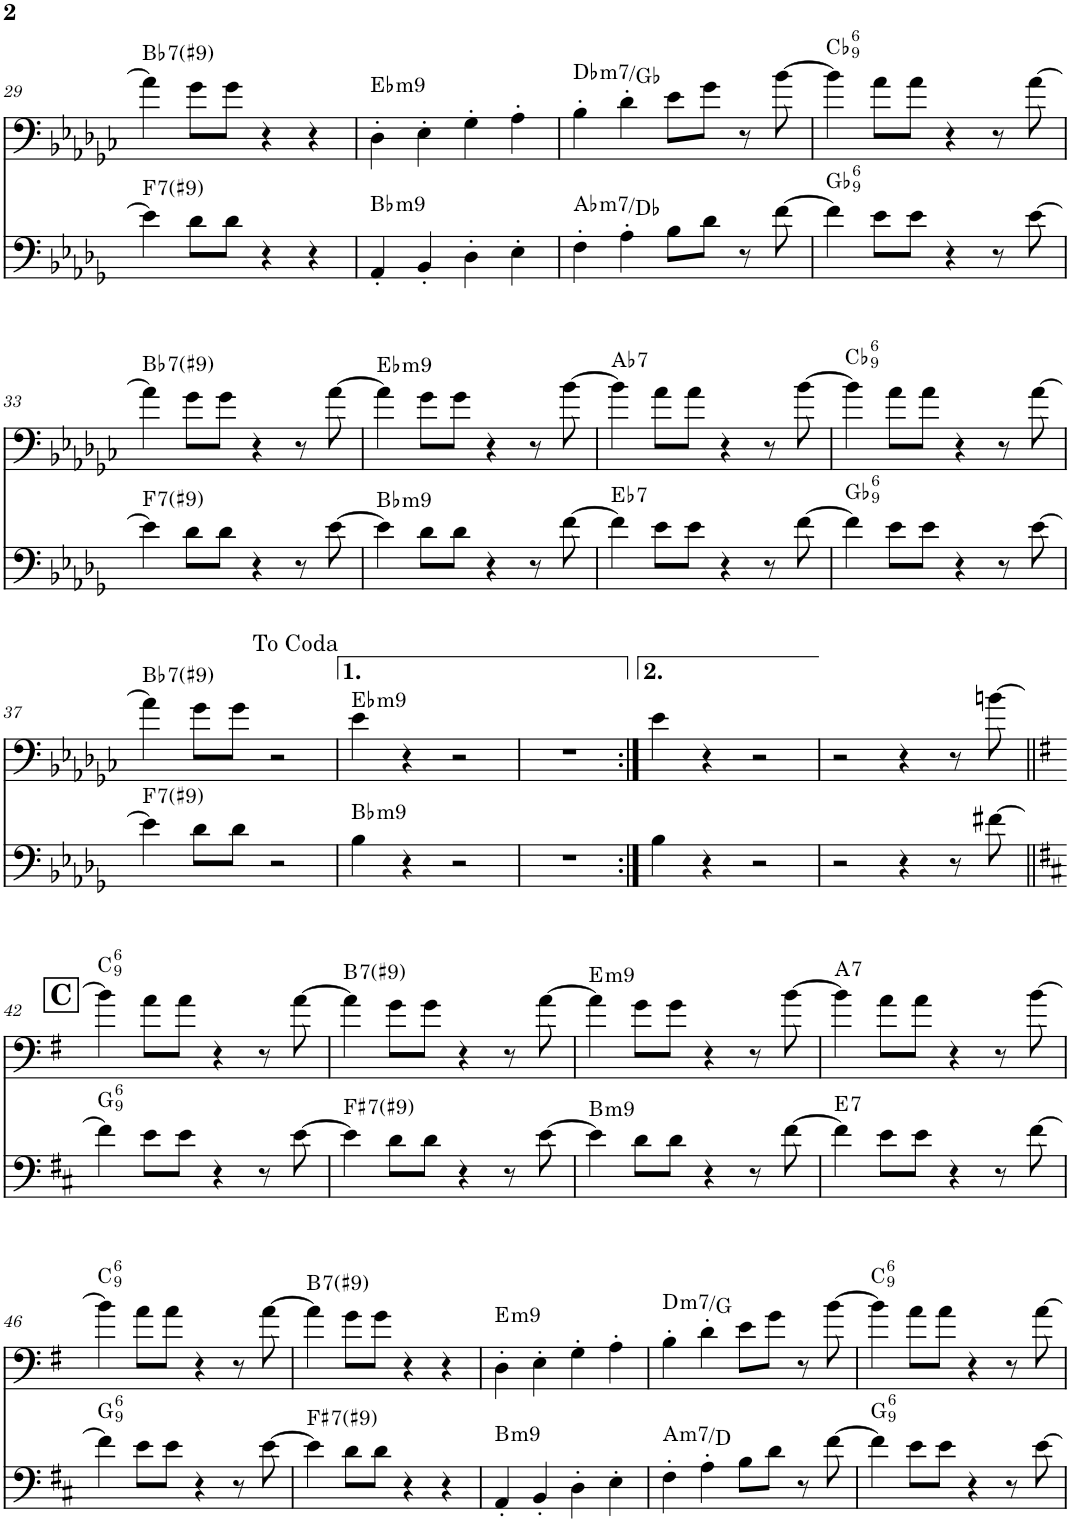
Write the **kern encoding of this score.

**kern	**harte	**kern	**harte
*part2	*part2	*part1	*part1
*staff2	*	*staff1	*
*I"Piano	*	*I"Trombone	*
*I'Pno	*	*I'Trb	*
!!LO:PB:g=z
*clefF4	*	*clefF4	*
*Trd-3c-5	*	*	*
*k[b-e-a-d-g-]	*	*k[b-e-a-d-g-c-]	*
*M4/4	*	*M4/4	*
=29	=29	=29	=29
!	!LO:H:kt=7	!	!LO:H:kt=7
4e-\]	F:7(#9)	4a-\]	Bb:7(#9)
8d-\L	.	8g-\L	.
8d-\J	.	8g-\J	.
4r	.	4r	.
4r	.	4r	.
=30	=30	=30	=30
!	!LO:H:kt=m9	!	!LO:H:kt=m9
4AA-'/	Bb:min9	4D-'\	Eb:min9
4BB-'/	.	4E-'\	.
4D-'\	.	4G-'\	.
4E-'\	.	4A-'\	.
=31	=31	=31	=31
!	!LO:H:kt=m7	!	!LO:H:kt=m7
4F'\	Ab:min7/4	4B-'\	Db:min7/4
4A-'\	.	4d-'\	.
8B-\L	.	8e-\L	.
8d-\J	.	8g-\J	.
8r	.	8r	.
[8f\	.	[8b-\	.
=32	=32	=32	=32
!	!LO:H:kt=6	!	!LO:H:kt=6
4f\]	Gb:maj6(9)	4b-\]	Cb:maj6(9)
8e-\L	.	8a-\L	.
8e-\J	.	8a-\J	.
4r	.	4r	.
8r	.	8r	.
[8e-\	.	[8a-\	.
!!LO:LB:g=z
=33	=33	=33	=33
!	!LO:H:kt=7	!	!LO:H:kt=7
4e-\]	F:7(#9)	4a-\]	Bb:7(#9)
8d-\L	.	8g-\L	.
8d-\J	.	8g-\J	.
4r	.	4r	.
8r	.	8r	.
[8e-\	.	[8a-\	.
=34	=34	=34	=34
!	!LO:H:kt=m9	!	!LO:H:kt=m9
4e-\]	Bb:min9	4a-\]	Eb:min9
8d-\L	.	8g-\L	.
8d-\J	.	8g-\J	.
4r	.	4r	.
8r	.	8r	.
[8f\	.	[8b-\	.
=35	=35	=35	=35
!	!LO:H:kt=7	!	!LO:H:kt=7
4f\]	Eb:7	4b-\]	Ab:7
8e-\L	.	8a-\L	.
8e-\J	.	8a-\J	.
4r	.	4r	.
8r	.	8r	.
[8f\	.	[8b-\	.
=36	=36	=36	=36
!	!LO:H:kt=6	!	!LO:H:kt=6
4f\]	Gb:maj6(9)	4b-\]	Cb:maj6(9)
8e-\L	.	8a-\L	.
8e-\J	.	8a-\J	.
4r	.	4r	.
8r	.	8r	.
[8e-\	.	[8a-\	.
!!LO:LB:g=z
=37	=37	=37	=37
!	!LO:H:kt=7	!	!LO:H:kt=7
4e-\]	F:7(#9)	4a-\]	Bb:7(#9)
8d-\L	.	8g-\L	.
8d-\J	.	8g-\J	.
2r	.	2r	.
=38	=38	=38	=38
!	!LO:H:kt=m9	!	!LO:H:kt=m9
4B-\	Bb:min9	4e-\	Eb:min9
4r	.	4r	.
2r	.	2r	.
=39	=39	=39	=39
1r	.	1r	.
=40:|!	=40:|!	=40:|!	=40:|!
4B-\	.	4e-\	.
4r	.	4r	.
2r	.	2r	.
=41	=41	=41	=41
2r	.	2r	.
4r	.	4r	.
8r	.	8r	.
[8f#X\	.	[8bn\	.
!!LO:LB:g=z
!!LO:REH:place=s1:a:B:cj:fs=14:t=C
=42||	=42||	=42||	=42||
*k[f#c#]	*	*k[f#]	*
!	!LO:H:kt=6	!	!LO:H:kt=6
4f#\]	G:maj6(9)	4b\]	C:maj6(9)
8e\L	.	8a\L	.
8e\J	.	8a\J	.
4r	.	4r	.
8r	.	8r	.
[8e\	.	[8a\	.
=43	=43	=43	=43
!	!LO:H:kt=7	!	!LO:H:kt=7
4e\]	F#:7(#9)	4a\]	B:7(#9)
8d\L	.	8g\L	.
8d\J	.	8g\J	.
4r	.	4r	.
8r	.	8r	.
[8e\	.	[8a\	.
=44	=44	=44	=44
!	!LO:H:kt=m9	!	!LO:H:kt=m9
4e\]	B:min9	4a\]	E:min9
8d\L	.	8g\L	.
8d\J	.	8g\J	.
4r	.	4r	.
8r	.	8r	.
[8f#\	.	[8b\	.
=45	=45	=45	=45
!	!LO:H:kt=7	!	!LO:H:kt=7
4f#\]	E:7	4b\]	A:7
8e\L	.	8a\L	.
8e\J	.	8a\J	.
4r	.	4r	.
8r	.	8r	.
[8f#\	.	[8b\	.
!!LO:LB:g=z
=46	=46	=46	=46
!	!LO:H:kt=6	!	!LO:H:kt=6
4f#\]	G:maj6(9)	4b\]	C:maj6(9)
8e\L	.	8a\L	.
8e\J	.	8a\J	.
4r	.	4r	.
8r	.	8r	.
[8e\	.	[8a\	.
=47	=47	=47	=47
!	!LO:H:kt=7	!	!LO:H:kt=7
4e\]	F#:7(#9)	4a\]	B:7(#9)
8d\L	.	8g\L	.
8d\J	.	8g\J	.
4r	.	4r	.
4r	.	4r	.
=48	=48	=48	=48
!	!LO:H:kt=m9	!	!LO:H:kt=m9
4AA'/	B:min9	4D'\	E:min9
4BB'/	.	4E'\	.
4D'\	.	4G'\	.
4E'\	.	4A'\	.
=49	=49	=49	=49
!	!LO:H:kt=m7	!	!LO:H:kt=m7
4F#'\	A:min7/4	4B'\	D:min7/4
4A'\	.	4d'\	.
8B\L	.	8e\L	.
8d\J	.	8g\J	.
8r	.	8r	.
[8f#\	.	[8b\	.
=50	=50	=50	=50
!	!LO:H:kt=6	!	!LO:H:kt=6
4f#\]	G:maj6(9)	4b\]	C:maj6(9)
8e\L	.	8a\L	.
8e\J	.	8a\J	.
4r	.	4r	.
8r	.	8r	.
[8e\	.	[8a\	.
=	=	=	=
*-	*-	*-	*-
